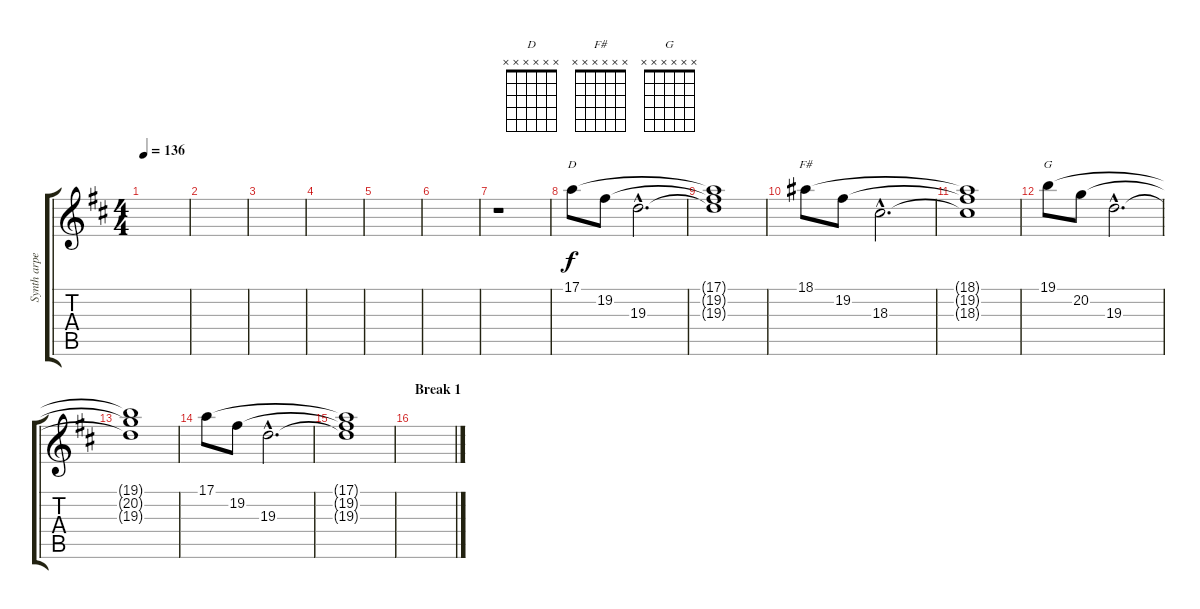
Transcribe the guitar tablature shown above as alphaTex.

\track ("Synth arpeggios" "Synth arpe") {instrument pad3polysynth}
\staff {score tabs}
\tuning (E4 B3 G3 D3 A2 E2) {hide}
\chord ("D" x x x x x x)
\chord ("F#" x x x x x x)
\chord ("G" x x x x x x)
\ts (4 4)
\tempo 136
\clef g2
\ks d
|
|
|
|
|
|
r.1 |
17.1.8{ch "D" volume 11} 19.2.8{volume 9} 19.3{hac}.2{d volume 7} |
(17.1{t} 19.2{t} 19.3{t}).1{volume 11} |
18.1.8{ch "F#" volume 11} 19.2.8{volume 9} 18.3{hac}.2{d volume 7} |
(18.1{t} 19.2{t} 18.3{t}).1{volume 11} |
19.1.8{ch "G" volume 11} 20.2.8{volume 9} 19.3{hac}.2{d volume 7} |
(19.1{t} 20.2{t} 19.3{t}).1{volume 11} |
17.1.8{volume 11} 19.2.8{volume 9} 19.3{hac}.2{d volume 7} |
(17.1{t} 19.2{t} 19.3{t}).1 |
\section ("" "Break 1")
